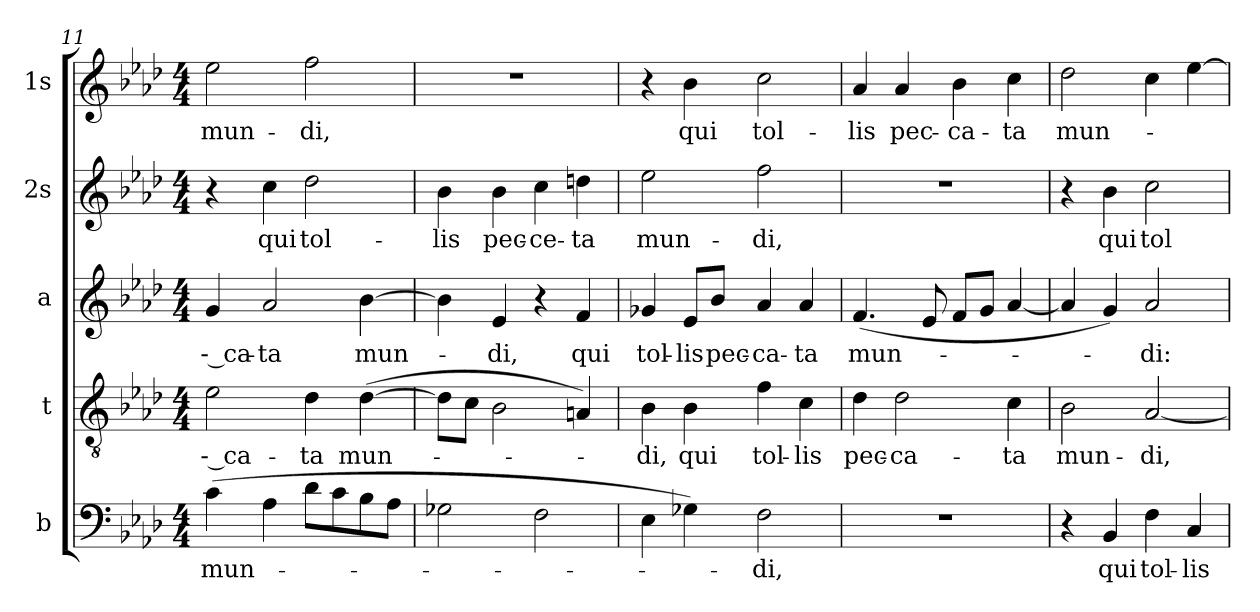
**kern	**text	**kern	**text	**kern	**text	**kern	**text	**kern	**text
*part5	*part5	*part4	*part4	*part3	*part3	*part2	*part2	*part1	*part1
*staff5	*staff5	*staff4	*staff4	*staff3	*staff3	*staff2	*staff2	*staff1	*staff1
*I"b	*	*I"t	*	*I"a	*	*I"2s	*	*I"1s	*
!!LO:PB:g=z
*clefF4	*	*clefGv2	*	*clefG2	*	*clefG2	*	*clefG2	*
*	*	*ITrd7c12	*	*	*	*	*	*	*
*k[b-e-a-d-]	*	*k[b-e-a-d-]	*	*k[b-e-a-d-]	*	*k[b-e-a-d-]	*	*k[b-e-a-d-]	*
*f:	*	*f:	*	*f:	*	*f:	*	*f:	*
*M4/4	*	*M4/4	*	*M4/4	*	*M4/4	*	*M4/4	*
=11	=11	=11	=11	=11	=11	=11	=11	=11	=11
!	!LO:LY:b:color=#000000	!	!	!	!	!	!	!	!
!	!	!	!LO:LY:b:color=#000000	!	!	!	!	!	!
!	!	!	!	!	!LO:LY:b:color=#000000	!	!	!	!
!	!	!	!	!	!	!	!	!	!LO:LY:b:color=#000000
(4ci\	mun-	2E-i\	-- ca-	4gi/	-- ca-	4r	.	2ee-i\	mun-
!	!	!	!	!	!LO:LY:b:color=#000000	!	!	!	!
!	!	!	!	!	!	!	!LO:LY:b:color=#000000	!	!
4A-i\	.	.	.	2a-i/	-ta	4cci\	qui	.	.
!	!	!	!LO:LY:b:color=#000000	!	!	!	!	!	!
!	!	!	!	!	!	!	!LO:LY:b:color=#000000	!	!
!	!	!	!	!	!	!	!	!	!LO:LY:b:color=#000000
8d-i\L	.	4D-i\	-ta	.	.	2dd-i\	tol-	2ffi\	-di,
8ci\	.	.	.	.	.	.	.	.	.
!	!	!	!LO:LY:b:color=#000000	!	!	!	!	!	!
!	!	!	!	!	!LO:LY:b:color=#000000	!	!	!	!
8B-i\	.	([4D-i\	mun-	[4b-i\	mun-	.	.	.	.
8A-i\J	.	.	.	.	.	.	.	.	.
=12	=12	=12	=12	=12	=12	=12	=12	=12	=12
!	!	!	!	!	!	!	!LO:LY:b:color=#000000	!	!
2G-Xi\	.	8D-i\L]	.	4b-i\]	.	4b-i\	-lis	1r	.
.	.	8Ci\J	.	.	.	.	.	.	.
!	!	!	!	!	!LO:LY:b:color=#000000	!	!	!	!
!	!	!	!	!	!	!	!LO:LY:b:color=#000000	!	!
.	.	2BB-i\	.	4e-i/	-di,	4b-i\	pec-	.	.
!	!	!	!	!	!	!	!LO:LY:b:color=#000000	!	!
2Fi\	.	.	.	4r	.	4cci\	-ce-	.	.
!	!	!	!	!	!LO:LY:b:color=#000000	!	!	!	!
!	!	!	!	!	!	!	!LO:LY:b:color=#000000	!	!
.	.	4AAni/)	.	4fi/	qui	4ddni\	-ta	.	.
=13	=13	=13	=13	=13	=13	=13	=13	=13	=13
!	!	!	!LO:LY:b:color=#000000	!	!	!	!	!	!
!	!	!	!	!	!LO:LY:b:color=#000000	!	!	!	!
!	!	!	!	!	!	!	!LO:LY:b:color=#000000	!	!
4E-i\	.	4BB-i\	-di,	4g-Xi/	tol-	2ee-i\	mun-	4r	.
!	!	!	!LO:LY:b:color=#000000	!	!	!	!	!	!
!	!	!	!	!	!LO:LY:b:color=#000000	!	!	!	!
!	!	!	!	!	!	!	!	!	!LO:LY:b:color=#000000
4G-Xi\)	.	4BB-i\	qui	8e-i/L	-lis	.	.	4b-i\	qui
!	!	!	!	!	!LO:LY:b:color=#000000	!	!	!	!
.	.	.	.	8b-i/J	pec-	.	.	.	.
!	!LO:LY:b:color=#000000	!	!	!	!	!	!	!	!
!	!	!	!LO:LY:b:color=#000000	!	!	!	!	!	!
!	!	!	!	!	!LO:LY:b:color=#000000	!	!	!	!
!	!	!	!	!	!	!	!LO:LY:b:color=#000000	!	!
!	!	!	!	!	!	!	!	!	!LO:LY:b:color=#000000
2Fi\	-di,	4Fi\	tol-	4a-i/	-ca-	2ffi\	-di,	2cci\	tol-
!	!	!	!LO:LY:b:color=#000000	!	!	!	!	!	!
!	!	!	!	!	!LO:LY:b:color=#000000	!	!	!	!
.	.	4Ci\	-lis	4a-i/	-ta	.	.	.	.
=14	=14	=14	=14	=14	=14	=14	=14	=14	=14
!	!	!	!LO:LY:b:color=#000000	!	!	!	!	!	!
!	!	!	!	!	!LO:LY:b:color=#000000	!	!	!	!
!	!	!	!	!	!	!	!	!	!LO:LY:b:color=#000000
1r	.	4D-i\	pec-	(4.fi/	mun-	1r	.	4a-i/	-lis
!	!	!	!LO:LY:b:color=#000000	!	!	!	!	!	!
!	!	!	!	!	!	!	!	!	!LO:LY:b:color=#000000
.	.	2D-i\	-ca-	.	.	.	.	4a-i/	pec-
.	.	.	.	8e-i/	.	.	.	.	.
!	!	!	!	!	!	!	!	!	!LO:LY:b:color=#000000
.	.	.	.	8fi/L	.	.	.	4b-i\	-ca-
.	.	.	.	8gi/J	.	.	.	.	.
!	!	!	!LO:LY:b:color=#000000	!	!	!	!	!	!
!	!	!	!	!	!	!	!	!	!LO:LY:b:color=#000000
.	.	4Ci\	-ta	[4a-i/	.	.	.	4cci\	-ta
=15	=15	=15	=15	=15	=15	=15	=15	=15	=15
!	!	!	!LO:LY:b:color=#000000	!	!	!	!	!	!
!	!	!	!	!	!	!	!	!	!LO:LY:b:color=#000000
4r	.	2BB-i\	mun-	4a-i/]	.	4r	.	2dd-i\	mun-
!	!LO:LY:b:color=#000000	!	!	!	!	!	!	!	!
!	!	!	!	!	!	!	!LO:LY:b:color=#000000	!	!
4BB-i/	qui	.	.	4gi/)	.	4b-i\	qui	.	.
!	!LO:LY:b:color=#000000	!	!	!	!	!	!	!	!
!	!	!	!LO:LY:b:color=#000000	!	!	!	!	!	!
!	!	!	!	!	!LO:LY:b:color=#000000	!	!	!	!
!	!	!	!	!	!	!	!LO:LY:b:color=#000000	!	!
4Fi\	tol-	[2AA-i/	-di,	2a-i/	-di:	2cci\	tol-	4cci\	.
!	!LO:LY:b:color=#000000	!	!	!	!	!	!	!	!
4Ci/	-lis	.	.	.	.	.	.	[4ee-i\	.
=	=	=	=	=	=	=	=	=	=
*-	*-	*-	*-	*-	*-	*-	*-	*-	*-
